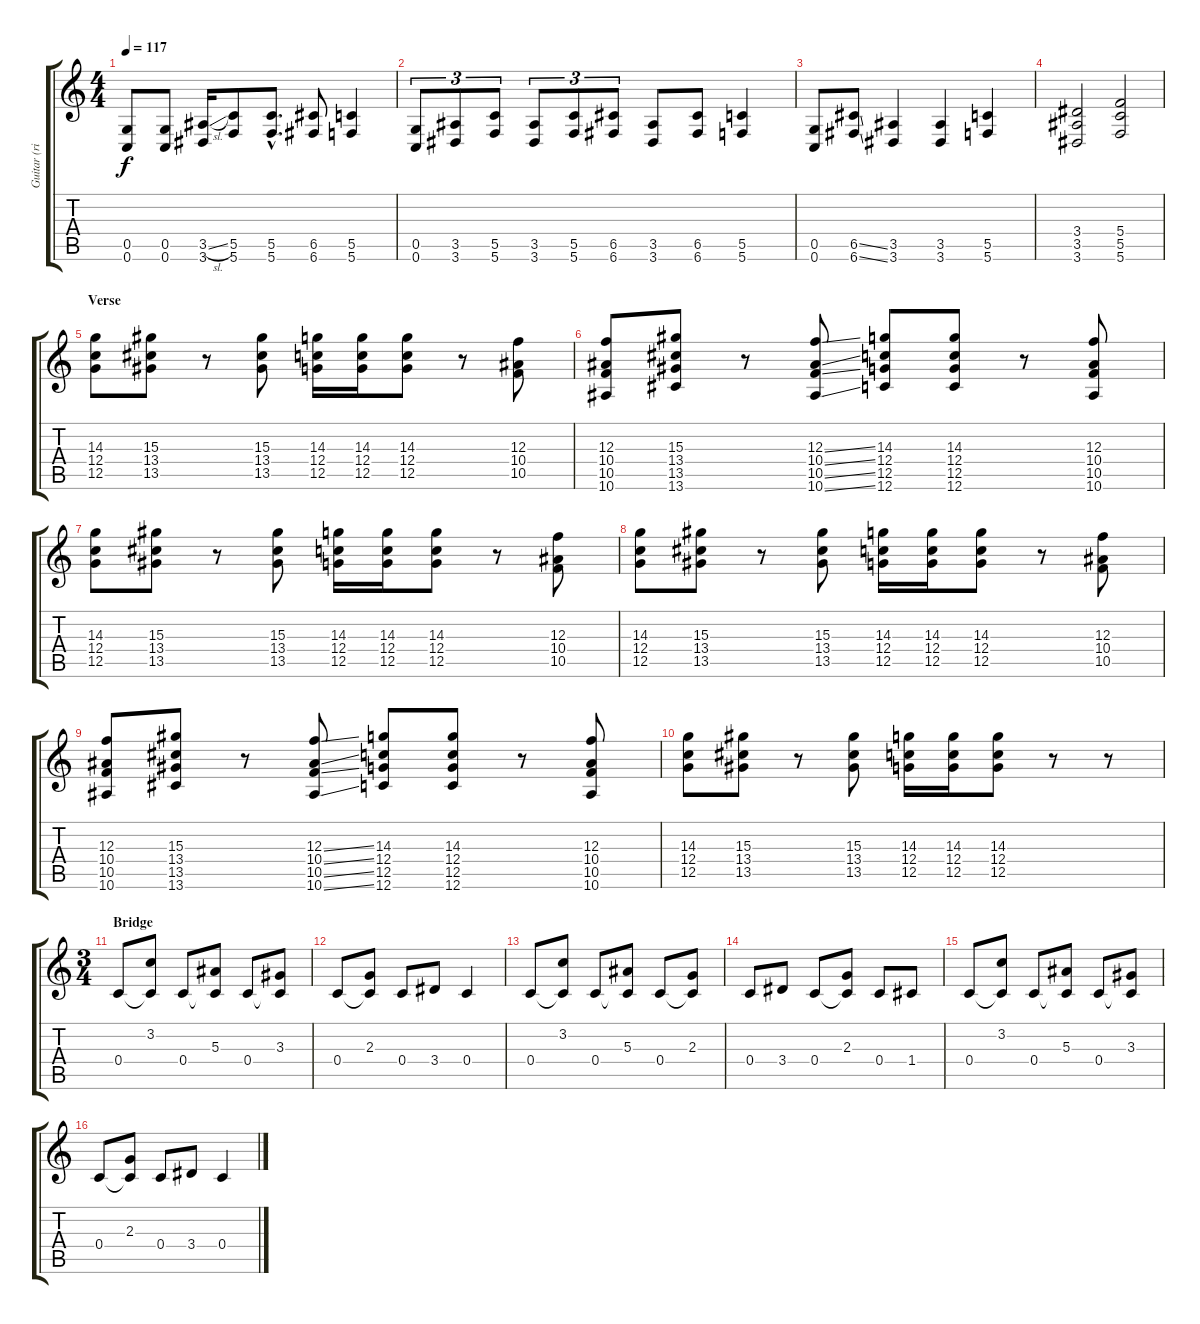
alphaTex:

\track ("Guitar (right)" "Guitar (ri") {instrument electricguitarclean}
\staff {score tabs}
\tuning (D4 A3 F3 C3 G2 C2) {hide}
\ts (4 4)
\tempo 117
\clef g2
\ks c
(0.5 0.6).8{dy f} (0.5 0.6).8 (3.5{sl} 3.6).16 (5.5 5.6).8 (5.5{hac} 5.6{hac}).8{d} (6.5 6.6).8 (5.5 5.6).4 |
(0.5 0.6).8{tu (3 2)} (3.5 3.6).8{tu (3 2)} (5.5 5.6).8{tu (3 2)} (3.5 3.6).8{tu (3 2)} (5.5 5.6).8{tu (3 2)} (6.5 6.6).8{tu (3 2)} (3.5 3.6).8 (6.5 6.6).8 (5.5 5.6).4 |
(0.5 0.6).8 (6.5{ss} 6.6{ss}).8 (3.5 3.6).4 (3.5 3.6).4 (5.5 5.6).4 |
(3.4 3.5 3.6).2 (5.4 5.5 5.6).2 |
\section ("" "Verse")
(14.3 12.4 12.5).8{volume 13 instrument electricguitarjazz} (15.3 13.4 13.5).8 r.8 (15.3 13.4 13.5).8 (14.3 12.4 12.5).16 (14.3 12.4 12.5).16 (14.3 12.4 12.5).8 r.8 (12.3 10.4 10.5).8 |
(12.3 10.4 10.5 10.6).8 (15.3 13.4 13.5 13.6).8 r.8 (12.3{ss} 10.4{ss} 10.5{ss} 10.6{ss}).8 (14.3 12.4 12.5 12.6).8 (14.3 12.4 12.5 12.6).8 r.8 (12.3 10.4 10.5 10.6).8 |
(14.3 12.4 12.5).8 (15.3 13.4 13.5).8 r.8 (15.3 13.4 13.5).8 (14.3 12.4 12.5).16 (14.3 12.4 12.5).16 (14.3 12.4 12.5).8 r.8 (12.3 10.4 10.5).8 |
(14.3 12.4 12.5).8 (15.3 13.4 13.5).8 r.8 (15.3 13.4 13.5).8 (14.3 12.4 12.5).16 (14.3 12.4 12.5).16 (14.3 12.4 12.5).8 r.8 (12.3 10.4 10.5).8 |
(12.3 10.4 10.5 10.6).8 (15.3 13.4 13.5 13.6).8 r.8 (12.3{ss} 10.4{ss} 10.5{ss} 10.6{ss}).8 (14.3 12.4 12.5 12.6).8 (14.3 12.4 12.5 12.6).8 r.8 (12.3 10.4 10.5 10.6).8 |
(14.3 12.4 12.5).8 (15.3 13.4 13.5).8 r.8 (15.3 13.4 13.5).8 (14.3 12.4 12.5).16 (14.3 12.4 12.5).16 (14.3 12.4 12.5).8 r.8 r.8 |
\ts (3 4)
\section ("" "Bridge")
0.4.8 (3.2 0.4{t}).8 0.4.8 (5.3 0.4{t}).8 0.4.8 (3.3 0.4{t}).8 |
0.4.8 (2.3 0.4{t}).8 0.4.8 3.4.8 0.4.4 |
0.4.8 (3.2 0.4{t}).8 0.4.8 (5.3 0.4{t}).8 0.4.8 (2.3 0.4{t}).8 |
0.4.8 3.4.8 0.4.8 (2.3 0.4{t}).8 0.4.8 1.4.8 |
0.4.8 (3.2 0.4{t}).8 0.4.8 (5.3 0.4{t}).8 0.4.8 (3.3 0.4{t}).8 |
0.4.8 (2.3 0.4{t}).8 0.4.8 3.4.8 0.4.4
